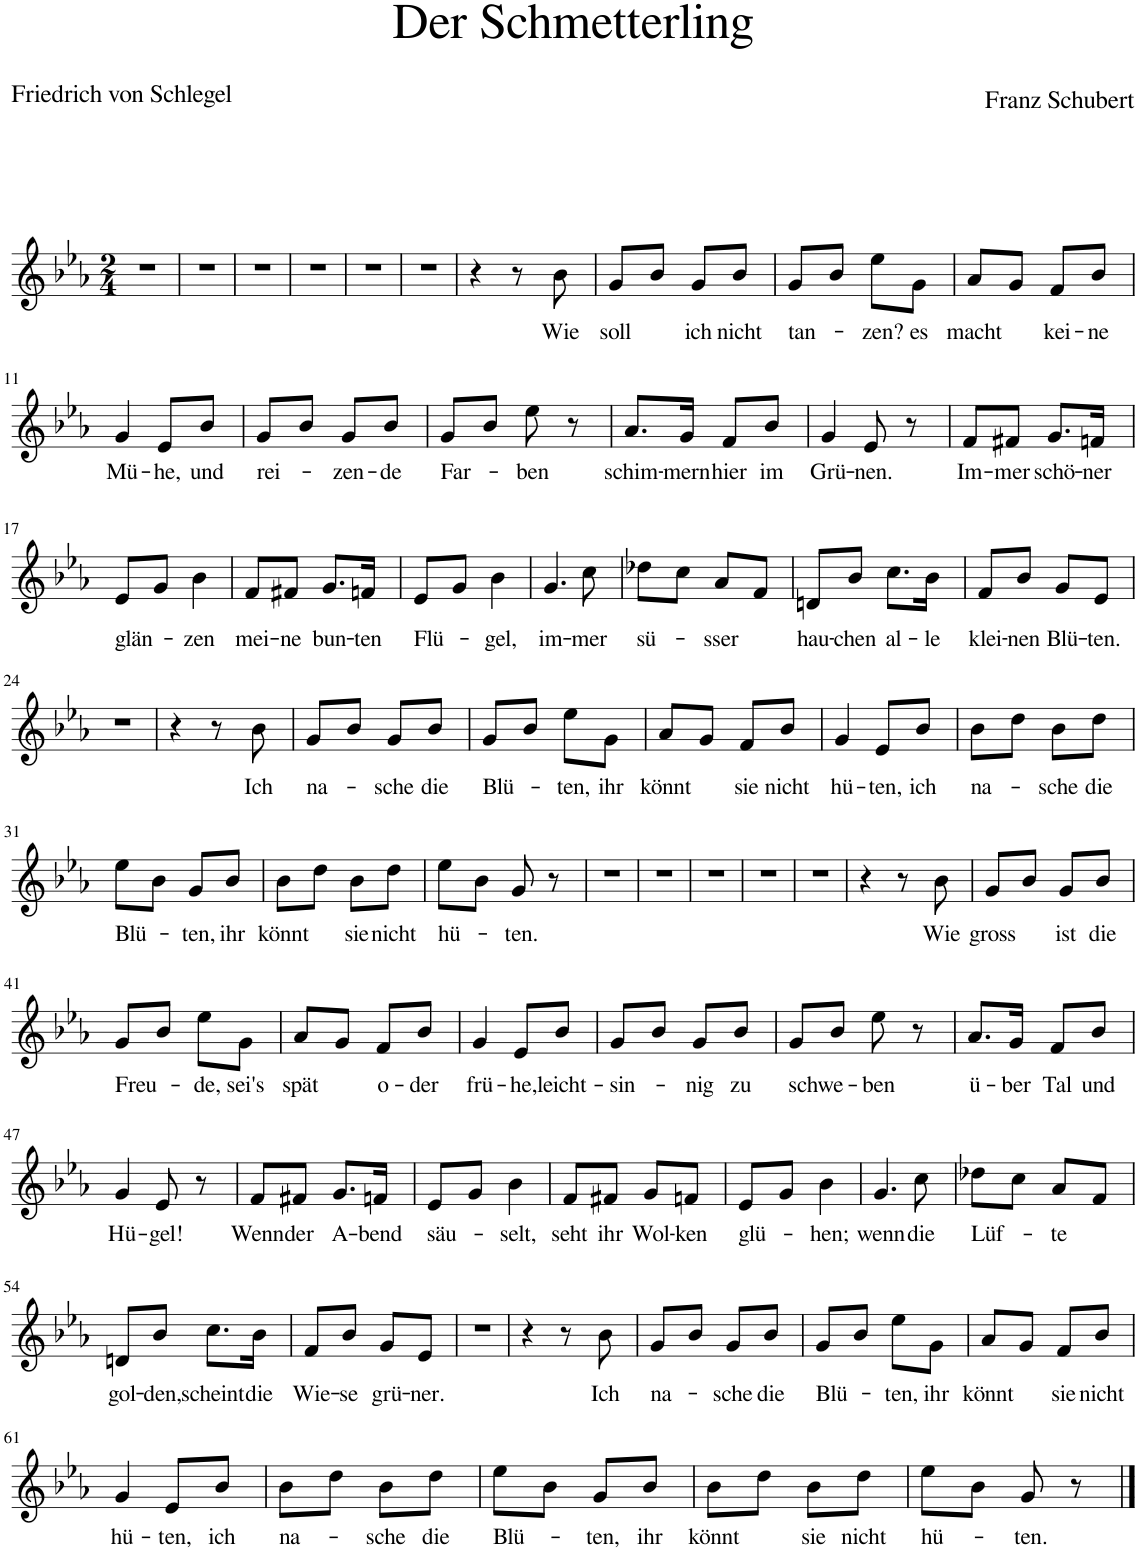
**kern	**text
*part1	*part1
*staff1	*staff1
*I"Piano	*
*I'Pno	*
*clefG2	*
*k[b-e-a-]	*
*M2/4	*
=1	=1
2r	.
=2	=2
2r	.
=3	=3
2r	.
=4	=4
2r	.
=5	=5
2r	.
=6	=6
2r	.
=7	=7
4r	.
8r	.
!	!LO:LY:b
8b-\	Wie
=8	=8
!	!LO:LY:b
8g/L	soll
8b-/J	.
!	!LO:LY:b
8g/L	ich
!	!LO:LY:b
8b-/J	nicht
=9	=9
!	!LO:LY:b
8g/L	tan-
8b-/J	.
!	!LO:LY:b
8ee-\L	-zen?
!	!LO:LY:b
8g\J	es
=10	=10
!	!LO:LY:b
8a-/L	macht
8g/J	.
!	!LO:LY:b
8f/L	kei-
!	!LO:LY:b
8b-/J	-ne
!!LO:LB:g=z
=11	=11
!	!LO:LY:b
4g/	Mü-
!	!LO:LY:b
8e-/L	-he,
!	!LO:LY:b
8b-/J	und
=12	=12
!	!LO:LY:b
8g/L	rei-
8b-/J	.
!	!LO:LY:b
8g/L	-zen-
!	!LO:LY:b
8b-/J	-de
=13	=13
!	!LO:LY:b
8g/L	Far-
8b-/J	.
!	!LO:LY:b
8ee-\	-ben
8r	.
=14	=14
!	!LO:LY:b
8.a-/L	schim-
!	!LO:LY:b
16g/Jk	-mern
!	!LO:LY:b
8f/L	hier
!	!LO:LY:b
8b-/J	im
=15	=15
!	!LO:LY:b
4g/	Grü-
!	!LO:LY:b
8e-/	-nen.
8r	.
=16	=16
!	!LO:LY:b
8f/L	Im-
!	!LO:LY:b
8f#X/J	-mer
!	!LO:LY:b
8.g/L	schö-
!	!LO:LY:b
16fn/Jk	-ner
!!LO:LB:g=z
=17	=17
!	!LO:LY:b
8e-/L	glän-
8g/J	.
!	!LO:LY:b
4b-\	-zen
=18	=18
!	!LO:LY:b
8f/L	mei-
!	!LO:LY:b
8f#X/J	-ne
!	!LO:LY:b
8.g/L	bun-
!	!LO:LY:b
16fn/Jk	-ten
=19	=19
!	!LO:LY:b
8e-/L	Flü-
8g/J	.
!	!LO:LY:b
4b-\	-gel,
=20	=20
!	!LO:LY:b
4.g/	im-
!	!LO:LY:b
8cc\	-mer
=21	=21
!	!LO:LY:b
8dd-X\L	sü-
8cc\J	.
!	!LO:LY:b
8a-/L	-sser
8f/J	.
=22	=22
!	!LO:LY:b
8dn/L	hau-
!	!LO:LY:b
8b-/J	-chen
!	!LO:LY:b
8.cc\L	al-
!	!LO:LY:b
16b-\Jk	-le
=23	=23
!	!LO:LY:b
8f/L	klei-
!	!LO:LY:b
8b-/J	-nen
!	!LO:LY:b
8g/L	Blü-
!	!LO:LY:b
8e-/J	-ten.
!!LO:LB:g=z
=24	=24
2r	.
=25	=25
4r	.
8r	.
!	!LO:LY:b
8b-\	Ich
=26	=26
!	!LO:LY:b
8g/L	na-
8b-/J	.
!	!LO:LY:b
8g/L	-sche
!	!LO:LY:b
8b-/J	die
=27	=27
!	!LO:LY:b
8g/L	Blü-
8b-/J	.
!	!LO:LY:b
8ee-\L	-ten,
!	!LO:LY:b
8g\J	ihr
=28	=28
!	!LO:LY:b
8a-/L	könnt
8g/J	.
!	!LO:LY:b
8f/L	sie
!	!LO:LY:b
8b-/J	nicht
=29	=29
!	!LO:LY:b
4g/	hü-
!	!LO:LY:b
8e-/L	-ten,
!	!LO:LY:b
8b-/J	ich
=30	=30
!	!LO:LY:b
8b-\L	na-
8dd\J	.
!	!LO:LY:b
8b-\L	-sche
!	!LO:LY:b
8dd\J	die
!!LO:LB:g=z
=31	=31
!	!LO:LY:b
8ee-\L	Blü-
8b-\J	.
!	!LO:LY:b
8g/L	-ten,
!	!LO:LY:b
8b-/J	ihr
=32	=32
!	!LO:LY:b
8b-\L	könnt
8dd\J	.
!	!LO:LY:b
8b-\L	sie
!	!LO:LY:b
8dd\J	nicht
=33	=33
!	!LO:LY:b
8ee-\L	hü-
8b-\J	.
!	!LO:LY:b
8g/	-ten.
8r	.
=34	=34
2r	.
=35	=35
2r	.
=36	=36
2r	.
=37	=37
2r	.
=38	=38
2r	.
=39	=39
4r	.
8r	.
!	!LO:LY:b
8b-\	Wie
=40	=40
!	!LO:LY:b
8g/L	gross
8b-/J	.
!	!LO:LY:b
8g/L	ist
!	!LO:LY:b
8b-/J	die
!!LO:LB:g=z
=41	=41
!	!LO:LY:b
8g/L	Freu-
8b-/J	.
!	!LO:LY:b
8ee-\L	-de,
!	!LO:LY:b
8g\J	sei's
=42	=42
!	!LO:LY:b
8a-/L	spät
8g/J	.
!	!LO:LY:b
8f/L	o-
!	!LO:LY:b
8b-/J	-der
=43	=43
!	!LO:LY:b
4g/	frü-
!	!LO:LY:b
8e-/L	-he,
!	!LO:LY:b
8b-/J	leicht-
=44	=44
!	!LO:LY:b
8g/L	-sin-
8b-/J	.
!	!LO:LY:b
8g/L	-nig
!	!LO:LY:b
8b-/J	zu
=45	=45
!	!LO:LY:b
8g/L	schwe-
8b-/J	.
!	!LO:LY:b
8ee-\	-ben
8r	.
=46	=46
!	!LO:LY:b
8.a-/L	ü-
!	!LO:LY:b
16g/Jk	-ber
!	!LO:LY:b
8f/L	Tal
!	!LO:LY:b
8b-/J	und
!!LO:LB:g=z
=47	=47
!	!LO:LY:b
4g/	Hü-
!	!LO:LY:b
8e-/	-gel!
8r	.
=48	=48
!	!LO:LY:b
8f/L	Wenn
!	!LO:LY:b
8f#X/J	der
!	!LO:LY:b
8.g/L	A-
!	!LO:LY:b
16fn/Jk	-bend
=49	=49
!	!LO:LY:b
8e-/L	säu-
8g/J	.
!	!LO:LY:b
4b-\	-selt,
=50	=50
!	!LO:LY:b
8f/L	seht
!	!LO:LY:b
8f#X/J	ihr
!	!LO:LY:b
8g/L	Wol-
!	!LO:LY:b
8fn/J	-ken
=51	=51
!	!LO:LY:b
8e-/L	glü-
8g/J	.
!	!LO:LY:b
4b-\	-hen;
=52	=52
!	!LO:LY:b
4.g/	wenn
!	!LO:LY:b
8cc\	die
=53	=53
!	!LO:LY:b
8dd-X\L	Lüf-
8cc\J	.
!	!LO:LY:b
8a-/L	-te
8f/J	.
!!LO:LB:g=z
=54	=54
!	!LO:LY:b
8dn/L	gol-
!	!LO:LY:b
8b-/J	-den,
!	!LO:LY:b
8.cc\L	scheint
!	!LO:LY:b
16b-\Jk	die
=55	=55
!	!LO:LY:b
8f/L	Wie-
!	!LO:LY:b
8b-/J	-se
!	!LO:LY:b
8g/L	grü-
!	!LO:LY:b
8e-/J	-ner.
=56	=56
2r	.
=57	=57
4r	.
8r	.
!	!LO:LY:b
8b-\	Ich
=58	=58
!	!LO:LY:b
8g/L	na-
8b-/J	.
!	!LO:LY:b
8g/L	-sche
!	!LO:LY:b
8b-/J	die
=59	=59
!	!LO:LY:b
8g/L	Blü-
8b-/J	.
!	!LO:LY:b
8ee-\L	-ten,
!	!LO:LY:b
8g\J	ihr
=60	=60
!	!LO:LY:b
8a-/L	könnt
8g/J	.
!	!LO:LY:b
8f/L	sie
!	!LO:LY:b
8b-/J	nicht
!!LO:LB:g=z
=61	=61
!	!LO:LY:b
4g/	hü-
!	!LO:LY:b
8e-/L	-ten,
!	!LO:LY:b
8b-/J	ich
=62	=62
!	!LO:LY:b
8b-\L	na-
8dd\J	.
!	!LO:LY:b
8b-\L	-sche
!	!LO:LY:b
8dd\J	die
=63	=63
!	!LO:LY:b
8ee-\L	Blü-
8b-\J	.
!	!LO:LY:b
8g/L	-ten,
!	!LO:LY:b
8b-/J	ihr
=64	=64
!	!LO:LY:b
8b-\L	könnt
8dd\J	.
!	!LO:LY:b
8b-\L	sie
!	!LO:LY:b
8dd\J	nicht
=65	=65
!	!LO:LY:b
8ee-\L	hü-
8b-\J	.
!	!LO:LY:b
8g/	-ten.
8r	.
==	==
*-	*-
